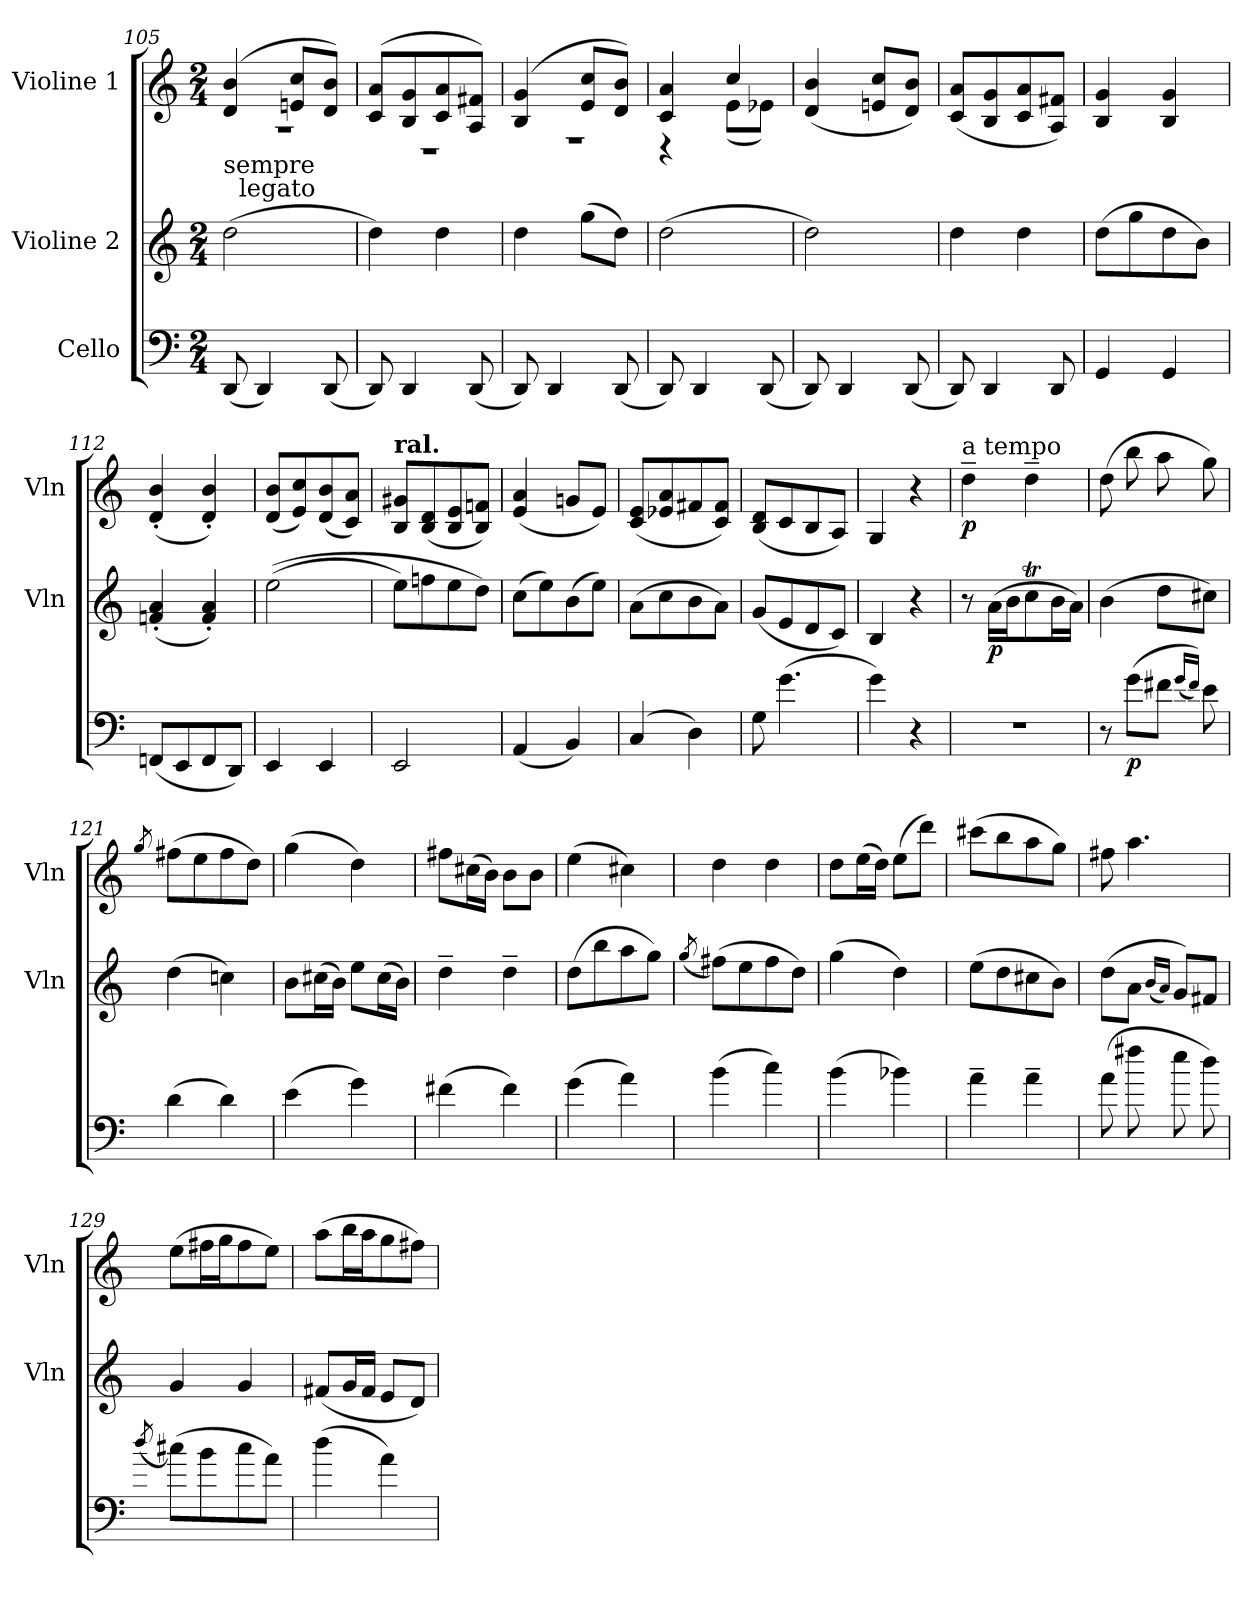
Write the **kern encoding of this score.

**kern	**dynam	**kern	**dynam	**kern	**dynam
*part3	*part3	*part2	*part2	*part1	*part1
*staff3	*staff3	*staff2	*staff2	*staff1	*staff1
*I"Cello	*	*I"Violine 2	*	*I"Violine 1	*
*	*	*I'Vln	*	*I'Vln	*
*clefF4	*	*clefG2	*	*clefG2	*
*M2/4	*	*M2/4	*	*M2/4	*
=105	=105	=105	=105	=105	=105
*	*	*	*	*^	*
!	!	!	!	!LO:TX:b:t=sempre\n                           legato	!	!
(<8DD	.	(>2dd	.	(<4d/ 4b/	2r	.
4DD)	.	.	.	.	.	.
.	.	.	.	8en/ 8cc/L	.	.
(<8DD	.	.	.	8d/ 8b/J)	.	.
=106	=106	=106	=106	=106	=106	=106
8DD)	.	4dd)	.	(<8c/ 8a/L	2r	.
4DD	.	.	.	8B/ 8g/	.	.
.	.	4dd	.	8c/ 8a/	.	.
(<8DD	.	.	.	8A/ 8f#/J)	.	.
=107	=107	=107	=107	=107	=107	=107
8DD)	.	4dd	.	(<4B/ 4g/	2r	.
4DD	.	.	.	.	.	.
.	.	(>8ggL	.	8e/ 8cc/L	.	.
(<8DD	.	8ddJ)	.	8d/ 8b/J)	.	.
=108	=108	=108	=108	=108	=108	=108
8DD)	.	(>2dd	.	4c/ 4a/	4r	.
4DD	.	.	.	.	.	.
.	.	.	.	4cc/	(<8e\L	.
(<8DD	.	.	.	.	8e-X\J)	.
*	*	*	*	*v	*v	*
=109	=109	=109	=109	=109	=109
8DD)	.	2dd)	.	(>4d/ 4b/	.
4DD	.	.	.	.	.
.	.	.	.	8en/ 8cc/L	.
(<8DD	.	.	.	8d/ 8b/J)	.
=110	=110	=110	=110	=110	=110
8DD)	.	4dd	.	(>8c/ 8a/L	.
4DD	.	.	.	8B/ 8g/	.
.	.	4dd	.	8c/ 8a/	.
8DD	.	.	.	8A/ 8f#/J)	.
=111	=111	=111	=111	=111	=111
4GG	.	(>8ddL	.	4B/ 4g/	.
.	.	8gg	.	.	.
4GG	.	8dd	.	4B/ 4g/	.
.	.	8bJ)	.	.	.
!!LO:LB:g=z
=112	=112	=112	=112	=112	=112
(<8FFnL	.	(<4fn' 4a'	.	(<4d' 4b'	.
8EE	.	.	.	.	.
8FF	.	4f' 4a')	.	4d' 4b')	.
8DDJ)	.	.	.	.	.
=113	=113	=113	=113	=113	=113
4EE	.	(>(>2ee	.	(<8d 8bL	.
.	.	.	.	8e 8cc)	.
4EE	.	.	.	(<8d 8b	.
.	.	.	.	8c 8aJ)	.
=114	=114	=114	=114	=114	=114
!	!	!	!	!LO:TX:a:B:t=ral.	!
2EE	.	8eeL)	.	8B 8g#XL	.
.	.	8ffn	.	(<8B 8d	.
.	.	8ee	.	8B 8e	.
.	.	8ddJ)	.	8B 8fnJ)	.
=115	=115	=115	=115	=115	=115
(<4AA	.	(>8ccL	.	(<4e 4a	.
.	.	8ee)	.	.	.
4BB)	.	(>8b	.	8gnL	.
.	.	8eeJ)	.	8eJ)	.
=116	=116	=116	=116	=116	=116
(>4C	.	(>8aL	.	(<8c 8eL	.
.	.	8cc	.	8e-X 8a	.
4D)	.	8b	.	8f#	.
.	.	8aJ)	.	8c 8f#J)	.
=117	=117	=117	=117	=117	=117
8G	.	(<8gL	.	(<8B 8dL	.
(<4.g	.	8e	.	8c	.
.	.	8d	.	8B	.
.	.	8cJ)	.	8AJ)	.
=118	=118	=118	=118	=118	=118
4g)	.	4B	.	4G	.
4r	.	4r	.	4r	.
!!LO:LB:g=z
=119	=119	=119	=119	=119	=119
!	!	!	!	!LO:TX:a:t=a tempo	!
!	!	!	!	!	!LO:DY:b
2r	.	8r	.	4dd~	p
!	!	!	!LO:DY:b	!	!
.	.	(>16aLL	p	.	.
.	.	16bJ	.	.	.
.	.	8ccT	.	4dd~	.
.	.	16bL	.	.	.
.	.	16aJJ)	.	.	.
=120	=120	=120	=120	=120	=120
8r	.	(>4b	.	(>8dd	.
!	!LO:DY:b	!	!	!	!
(<8gL	p	.	.	8bb	.
8f#J	.	8ddL	.	8aa	.
(<16qgLL	.	.	.	.	.
16qf#JJ))	.	.	.	.	.
8e	.	8cc#XJ)	.	8gg)	.
=121	=121	=121	=121	=121	=121
.	.	.	.	8qgg/	.
(<4d	.	(>4dd	.	(>8ff#L	.
.	.	.	.	8ee	.
4d)	.	4ccn)	.	8ff#	.
.	.	.	.	8ddJ)	.
=122	=122	=122	=122	=122	=122
(<4e	.	8bL	.	(>4gg	.
.	.	(>16cc#XL	.	.	.
.	.	16bJJ)	.	.	.
4g)	.	8eeL	.	4dd)	.
.	.	(>16cc#L	.	.	.
.	.	16bJJ)	.	.	.
=123	=123	=123	=123	=123	=123
(<4f#	.	4dd~	.	8ff#L	.
.	.	.	.	(>16cc#XL	.
.	.	.	.	16bJJ)	.
4f#)	.	4dd~	.	8bL	.
.	.	.	.	8bJ	.
=124	=124	=124	=124	=124	=124
(<4g	.	(>8ddL	.	(>4ee	.
.	.	8bb	.	.	.
4a)	.	8aa	.	4cc#X)	.
.	.	8ggJ)	.	.	.
!!LO:LB:g=z
=125	=125	=125	=125	=125	=125
.	.	(>8qgg/	.	.	.
(>4b	.	(>8ff#L)	.	4dd	.
.	.	8ee	.	.	.
4cc)	.	8ff#	.	4dd	.
.	.	8ddJ)	.	.	.
=126	=126	=126	=126	=126	=126
(>4b	.	(>4gg	.	8ddL	.
.	.	.	.	(>16eeL	.
.	.	.	.	16ddJJ)	.
4b-X)	.	4dd)	.	(>8eeL	.
.	.	.	.	8dddJ)	.
=127	=127	=127	=127	=127	=127
4a~	.	(>8eeL	.	(>8ccc#XL	.
.	.	8dd	.	8bb	.
4a~	.	8cc#X	.	8aa	.
.	.	8bJ)	.	8ggJ)	.
=128	=128	=128	=128	=128	=128
(>8a	.	(>8ddL	.	8ff#	.
8ff#	.	8aJ	.	4.aa	.
.	.	(<16qbLL	.	.	.
.	.	16qaJJ)	.	.	.
8ee	.	8gL)	.	.	.
8dd)	.	8f#J	.	.	.
=129	=129	=129	=129	=129	=129
(>8qdd/	.	.	.	.	.
(>8cc#XL)	.	4g	.	(>8eeL	.
8b	.	.	.	16ff#L	.
.	.	.	.	16ggJ	.
8cc#	.	4g	.	8ff#	.
8aJ)	.	.	.	8eeJ)	.
=130	=130	=130	=130	=130	=130
(<4dd	.	(<8f#L	.	(>8aaL	.
.	.	16gL	.	16bbL	.
.	.	16f#JJ	.	16aaJ	.
4a)	.	8eL	.	8gg	.
.	.	8dJ)	.	8ff#J)	.
=	=	=	=	=	=
*-	*-	*-	*-	*-	*-
